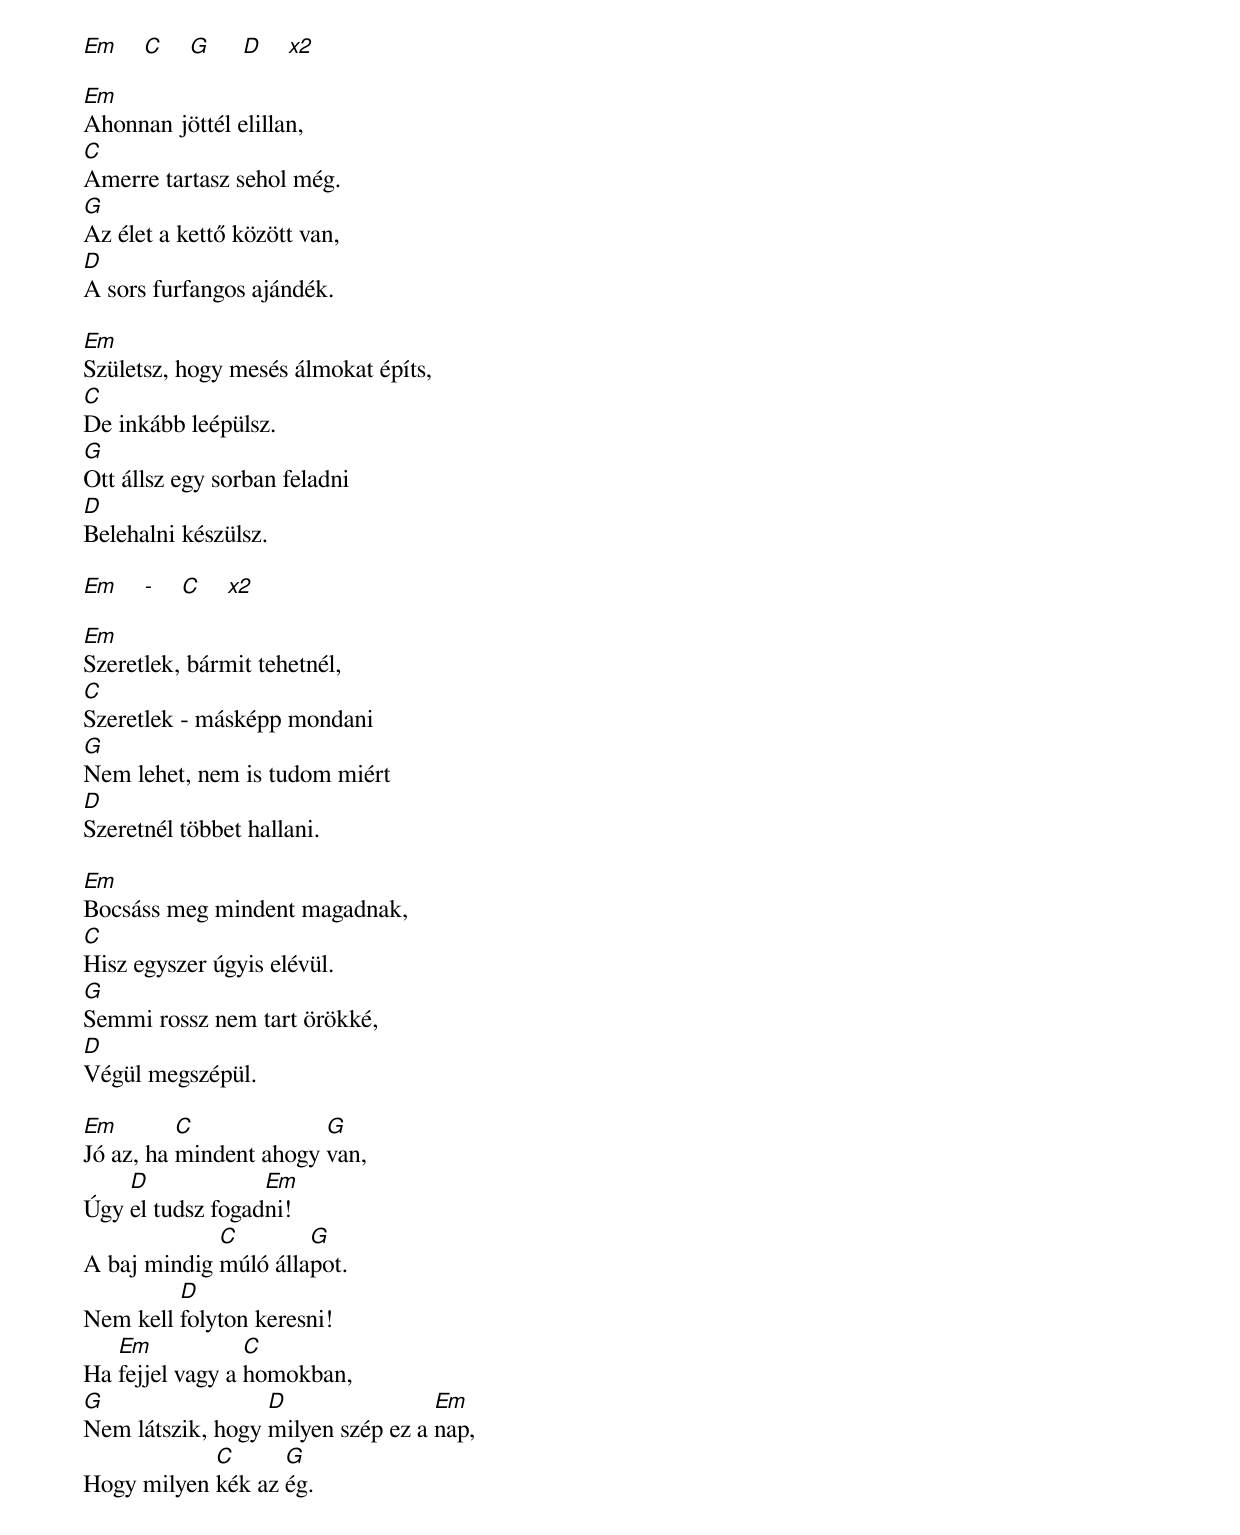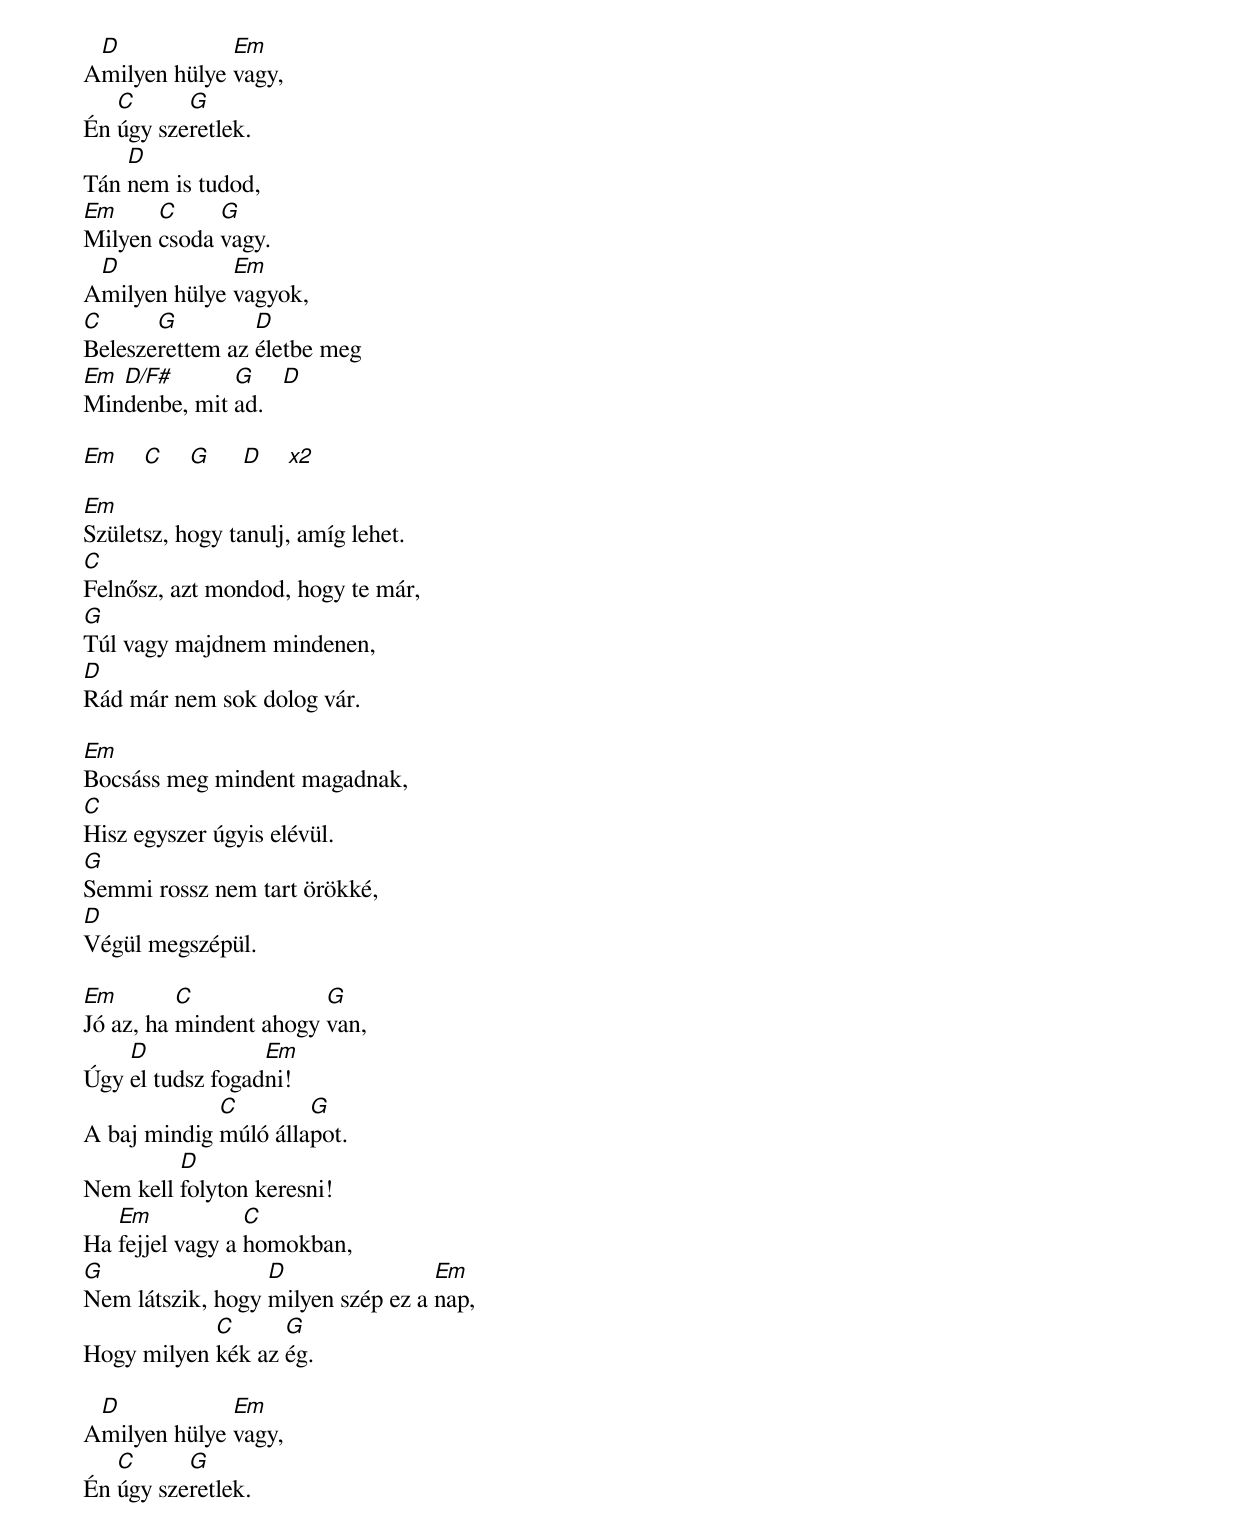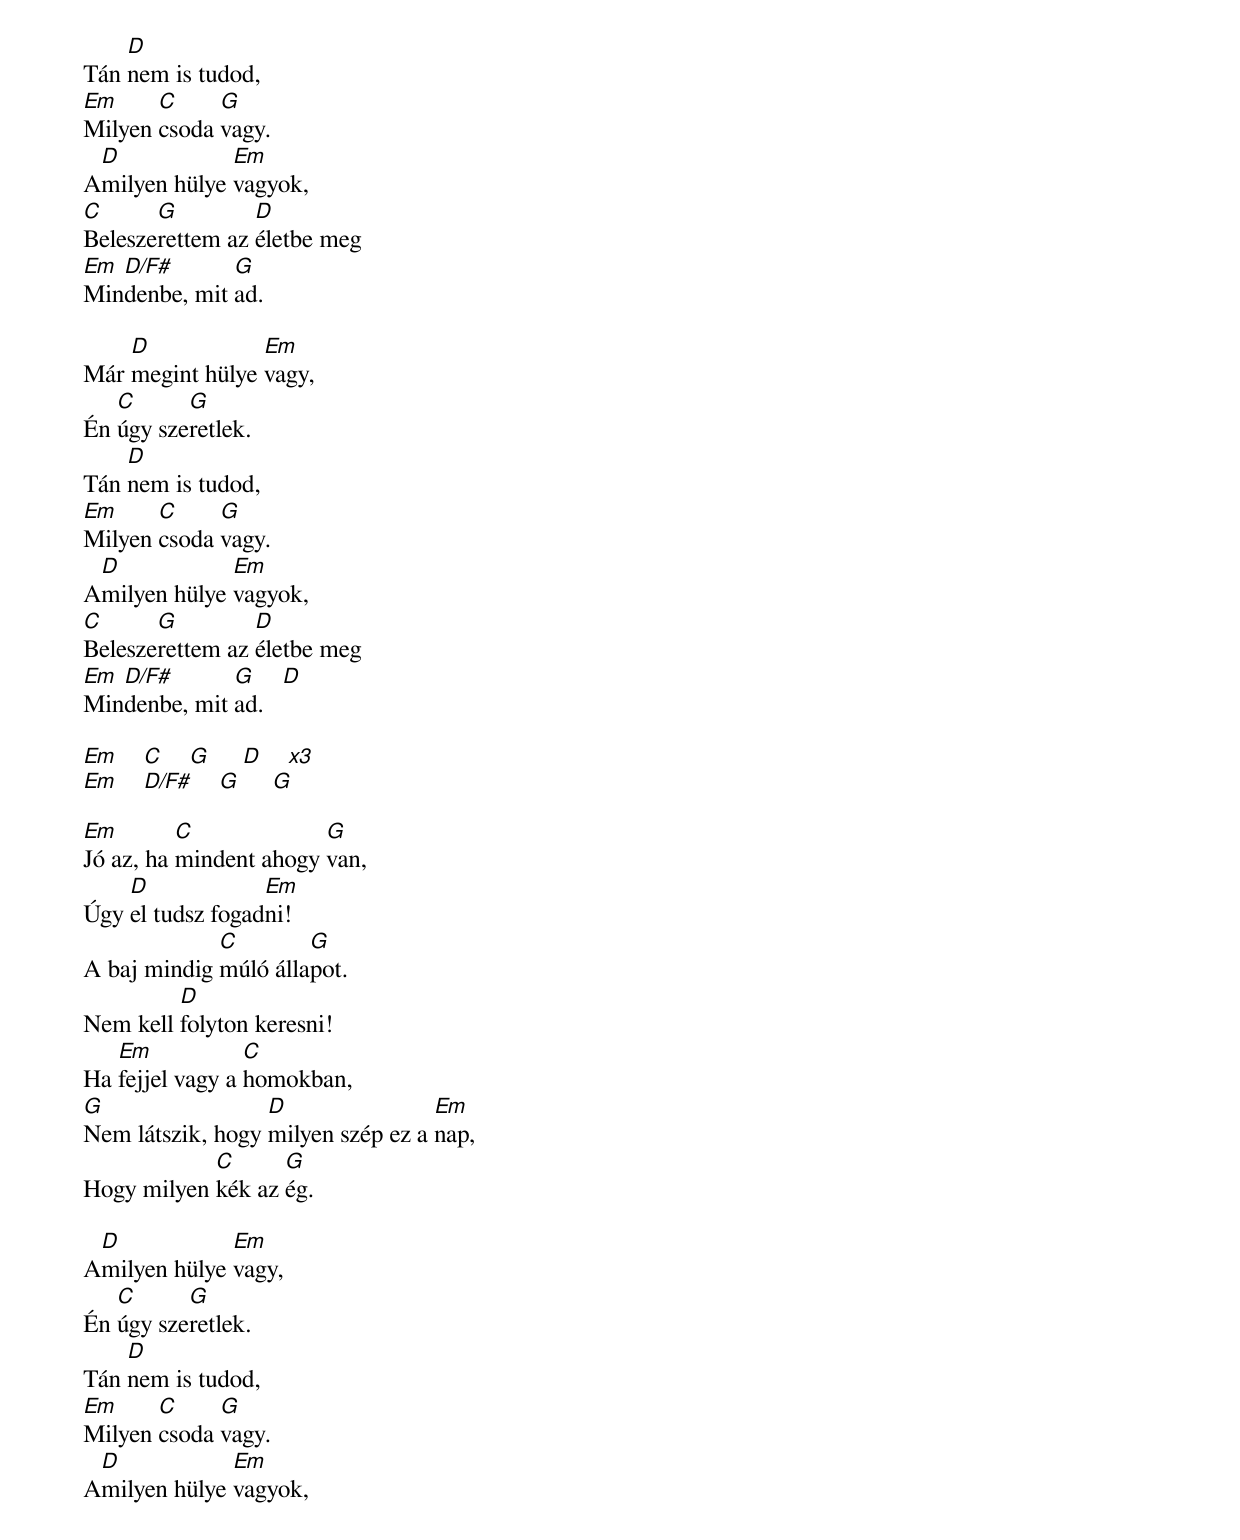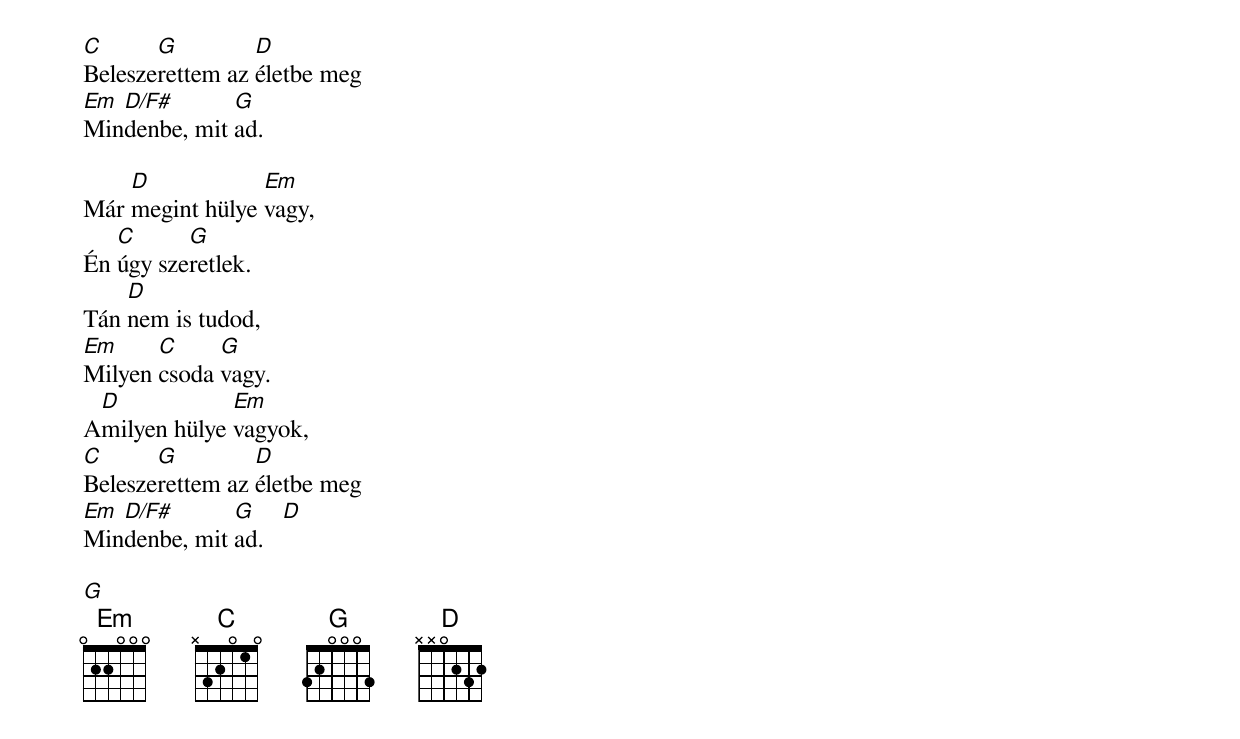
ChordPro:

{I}
[Em]    [C]    [G]     [D]    [x2]

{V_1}
[Em]Ahonnan jöttél elillan,
[C]Amerre tartasz sehol még.
[G]Az élet a kettő között van,
[D]A sors furfangos ajándék.

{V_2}
[Em]Születsz, hogy mesés álmokat építs,
[C]De inkább leépülsz.
[G]Ott állsz egy sorban feladni
[D]Belehalni készülsz.

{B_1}
[Em]    [-]    [C]    [x2]

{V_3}
[Em]Szeretlek, bármit tehetnél,
[C]Szeretlek - másképp mondani
[G]Nem lehet, nem is tudom miért
[D]Szeretnél többet hallani.

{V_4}
[Em]Bocsáss meg mindent magadnak,
[C]Hisz egyszer úgyis elévül.
[G]Semmi rossz nem tart örökké,
[D]Végül megszépül.

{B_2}
[Em]Jó az, ha [C]mindent ahogy [G]van,
Úgy [D]el tudsz fogad[Em]ni!
A baj mindig [C]múló álla[G]pot.
Nem kell [D]folyton keresni!
Ha [Em]fejjel vagy a [C]homokban,
[G]Nem látszik, hogy [D]milyen szép ez a [Em]nap,
Hogy milyen [C]kék az [G]ég.

{C}
A[D]milyen hülye [Em]vagy,
Én [C]úgy sze[G]retlek.
Tán [D]nem is tudod,
[Em]Milyen [C]csoda [G]vagy.
A[D]milyen hülye [Em]vagyok,
[C]Belesze[G]rettem az [D]életbe meg
[Em]Min[D/F#]denbe, mit [G]ad.   [D]

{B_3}
[Em]    [C]    [G]     [D]    [x2]

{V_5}
[Em]Születsz, hogy tanulj, amíg lehet.
[C]Felnősz, azt mondod, hogy te már,
[G]Túl vagy majdnem mindenen,
[D]Rád már nem sok dolog vár.

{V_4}
[Em]Bocsáss meg mindent magadnak,
[C]Hisz egyszer úgyis elévül.
[G]Semmi rossz nem tart örökké,
[D]Végül megszépül.

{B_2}
[Em]Jó az, ha [C]mindent ahogy [G]van,
Úgy [D]el tudsz fogad[Em]ni!
A baj mindig [C]múló álla[G]pot.
Nem kell [D]folyton keresni!
Ha [Em]fejjel vagy a [C]homokban,
[G]Nem látszik, hogy [D]milyen szép ez a [Em]nap,
Hogy milyen [C]kék az [G]ég.

{C}
A[D]milyen hülye [Em]vagy,
Én [C]úgy sze[G]retlek.
Tán [D]nem is tudod,
[Em]Milyen [C]csoda [G]vagy.
A[D]milyen hülye [Em]vagyok,
[C]Belesze[G]rettem az [D]életbe meg
[Em]Min[D/F#]denbe, mit [G]ad.

{C}
Már [D]megint hülye [Em]vagy,
Én [C]úgy sze[G]retlek.
Tán [D]nem is tudod,
[Em]Milyen [C]csoda [G]vagy.
A[D]milyen hülye [Em]vagyok,
[C]Belesze[G]rettem az [D]életbe meg
[Em]Min[D/F#]denbe, mit [G]ad.   [D]

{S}
[Em]    [C]    [G]     [D]    [x3]
[Em]    [D/F#]    [G]     [G]

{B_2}
[Em]Jó az, ha [C]mindent ahogy [G]van,
Úgy [D]el tudsz fogad[Em]ni!
A baj mindig [C]múló álla[G]pot.
Nem kell [D]folyton keresni!
Ha [Em]fejjel vagy a [C]homokban,
[G]Nem látszik, hogy [D]milyen szép ez a [Em]nap,
Hogy milyen [C]kék az [G]ég.

{C}
A[D]milyen hülye [Em]vagy,
Én [C]úgy sze[G]retlek.
Tán [D]nem is tudod,
[Em]Milyen [C]csoda [G]vagy.
A[D]milyen hülye [Em]vagyok,
[C]Belesze[G]rettem az [D]életbe meg
[Em]Min[D/F#]denbe, mit [G]ad.

{C}
Már [D]megint hülye [Em]vagy,
Én [C]úgy sze[G]retlek.
Tán [D]nem is tudod,
[Em]Milyen [C]csoda [G]vagy.
A[D]milyen hülye [Em]vagyok,
[C]Belesze[G]rettem az [D]életbe meg
[Em]Min[D/F#]denbe, mit [G]ad.   [D]

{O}
[G]
